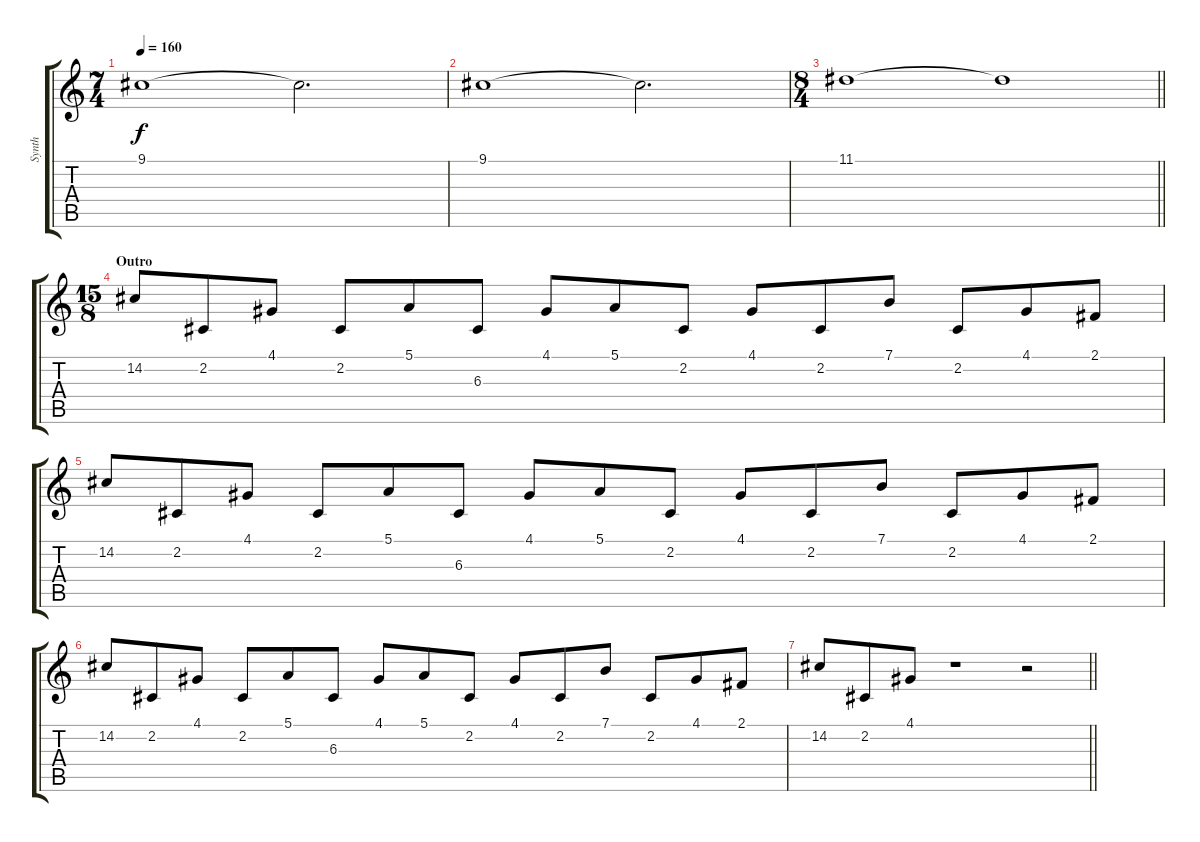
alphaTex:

\track ("Synth" "Synth") {instrument lead2sawtooth}
\staff {score tabs}
\tuning (E4 B3 G3 D3 A2 E2) {hide}
\ts (7 4)
\tempo 160
\clef g2
\ks c
9.1.1{dy f} 9.1{t}.2{d} |
9.1.1 9.1{t}.2{d} |
\ts (8 4)
\barLineRight lightlight
11.1.1 11.1{t}.1 |
\ts (15 8)
\section ("" "Outro")
14.2.8 2.2.8 4.1.8 2.2.8 5.1.8 6.3.8 4.1.8 5.1.8 2.2.8 4.1.8 2.2.8 7.1.8 2.2.8 4.1.8 2.1.8 |
14.2.8 2.2.8 4.1.8 2.2.8 5.1.8 6.3.8 4.1.8 5.1.8 2.2.8 4.1.8 2.2.8 7.1.8 2.2.8 4.1.8 2.1.8 |
14.2.8 2.2.8 4.1.8 2.2.8 5.1.8 6.3.8 4.1.8 5.1.8 2.2.8 4.1.8 2.2.8 7.1.8 2.2.8 4.1.8 2.1.8 |
\barLineRight lightlight
14.2.8 2.2.8 4.1.8 r.1 r.2
